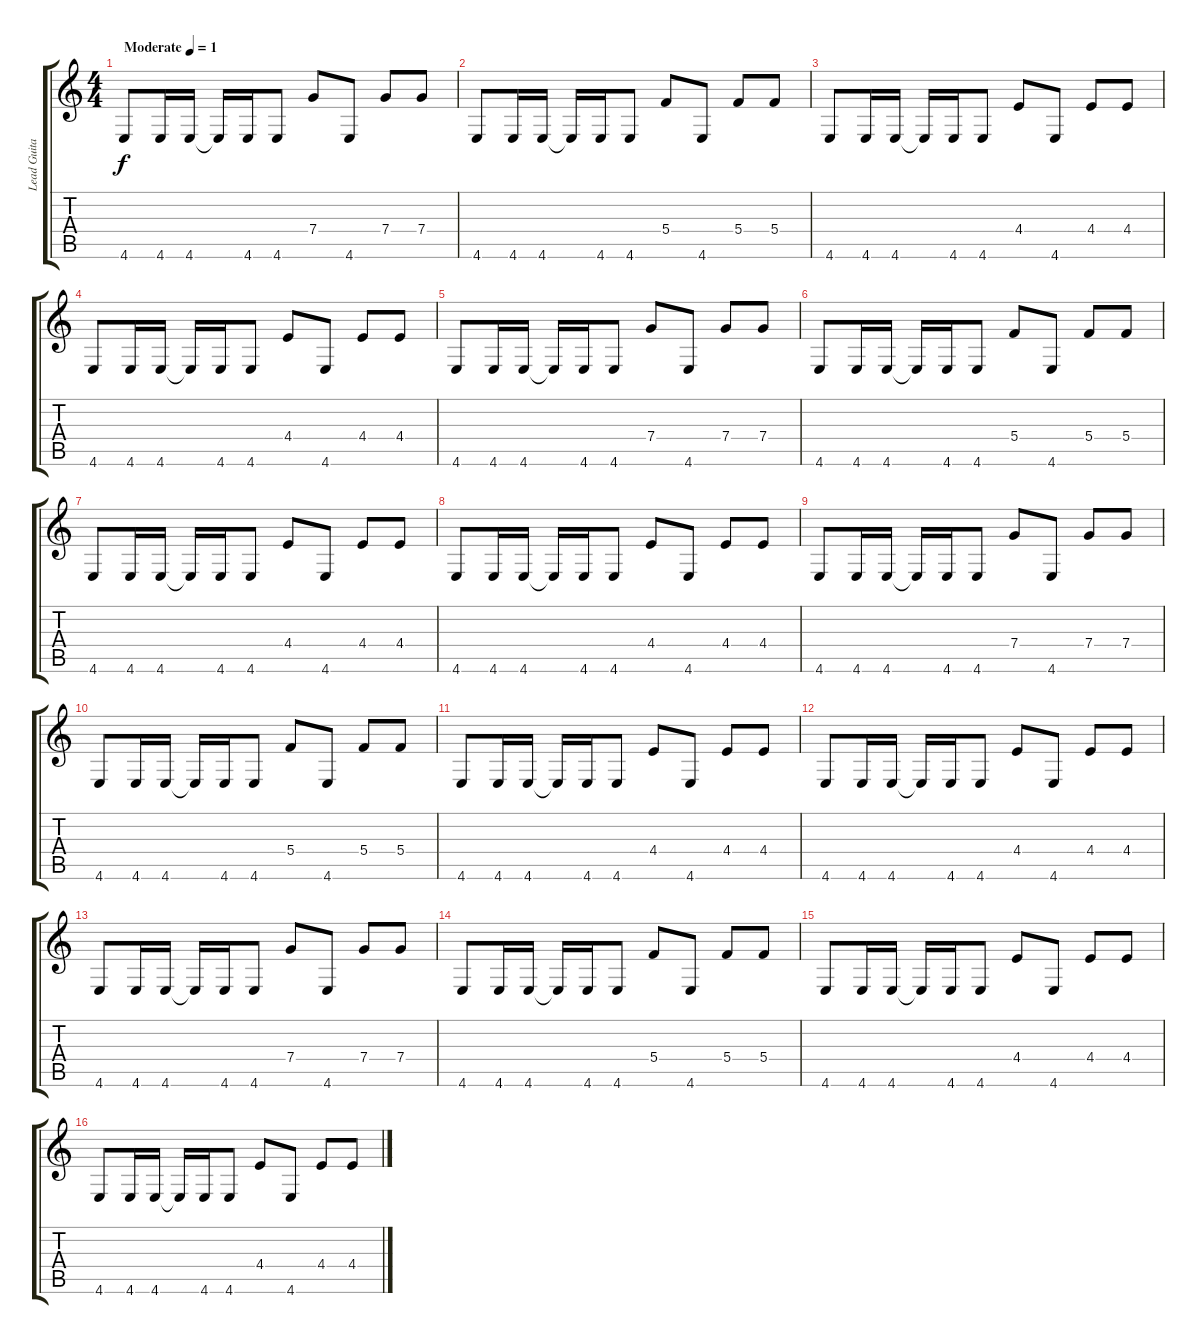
\track ("Lead Guitar" "Lead Guita") {instrument overdrivenguitar}
\staff {score tabs}
\tuning (D4 A3 F3 C3 G2 C2) {hide}
\ts (4 4)
\tempo (1 "Moderate")
\clef g2
\ks c
4.6.8{dy f instrument overdrivenguitar} 4.6.16 4.6.16 4.6{t}.16 4.6.16 4.6.8 7.4.8 4.6.8 7.4.8 7.4.8 |
4.6.8 4.6.16 4.6.16 4.6{t}.16 4.6.16 4.6.8 5.4.8 4.6.8 5.4.8 5.4.8 |
4.6.8 4.6.16 4.6.16 4.6{t}.16 4.6.16 4.6.8 4.4.8 4.6.8 4.4.8 4.4.8 |
4.6.8 4.6.16 4.6.16 4.6{t}.16 4.6.16 4.6.8 4.4.8 4.6.8 4.4.8 4.4.8 |
4.6.8 4.6.16 4.6.16 4.6{t}.16 4.6.16 4.6.8 7.4.8 4.6.8 7.4.8 7.4.8 |
4.6.8 4.6.16 4.6.16 4.6{t}.16 4.6.16 4.6.8 5.4.8 4.6.8 5.4.8 5.4.8 |
4.6.8 4.6.16 4.6.16 4.6{t}.16 4.6.16 4.6.8 4.4.8 4.6.8 4.4.8 4.4.8 |
4.6.8 4.6.16 4.6.16 4.6{t}.16 4.6.16 4.6.8 4.4.8 4.6.8 4.4.8 4.4.8 |
4.6.8 4.6.16 4.6.16 4.6{t}.16 4.6.16 4.6.8 7.4.8 4.6.8 7.4.8 7.4.8 |
4.6.8 4.6.16 4.6.16 4.6{t}.16 4.6.16 4.6.8 5.4.8 4.6.8 5.4.8 5.4.8 |
4.6.8 4.6.16 4.6.16 4.6{t}.16 4.6.16 4.6.8 4.4.8 4.6.8 4.4.8 4.4.8 |
4.6.8 4.6.16 4.6.16 4.6{t}.16 4.6.16 4.6.8 4.4.8 4.6.8 4.4.8 4.4.8 |
4.6.8 4.6.16 4.6.16 4.6{t}.16 4.6.16 4.6.8 7.4.8 4.6.8 7.4.8 7.4.8 |
4.6.8 4.6.16 4.6.16 4.6{t}.16 4.6.16 4.6.8 5.4.8 4.6.8 5.4.8 5.4.8 |
4.6.8 4.6.16 4.6.16 4.6{t}.16 4.6.16 4.6.8 4.4.8 4.6.8 4.4.8 4.4.8 |
4.6.8 4.6.16 4.6.16 4.6{t}.16 4.6.16 4.6.8 4.4.8 4.6.8 4.4.8 4.4.8
